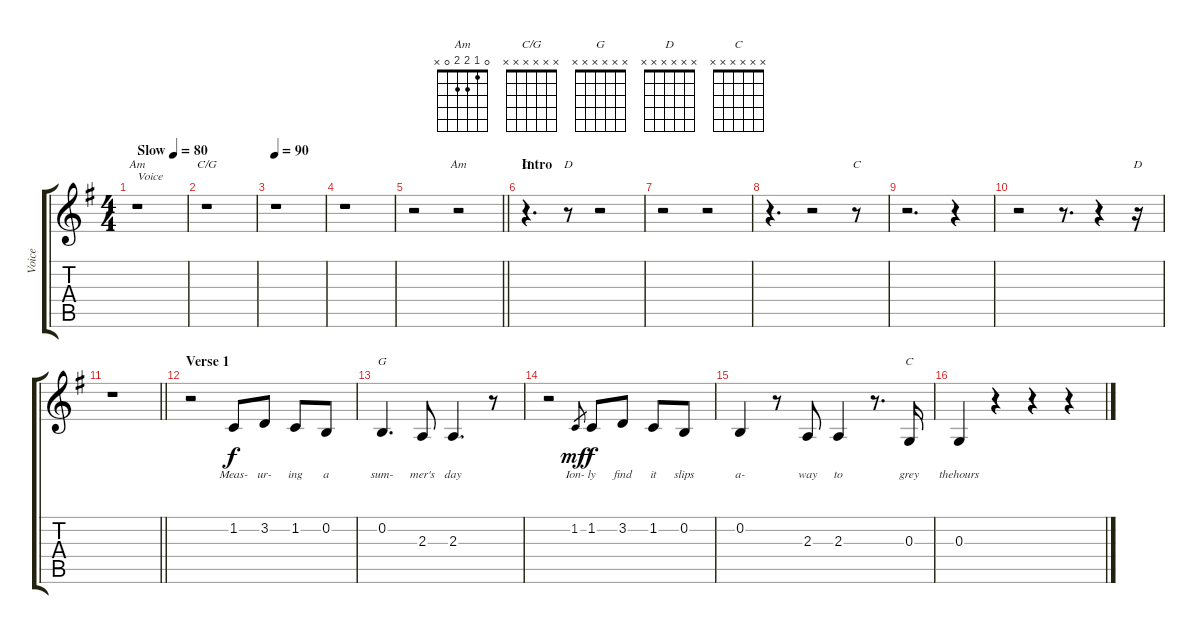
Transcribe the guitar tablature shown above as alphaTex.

\track ("Voice" "Voice") {instrument clarinet}
\staff {score tabs}
\tuning (E4 B3 G3 D3 A2 E2) {hide}
\chord ("Am" x x x x x x)
\chord ("C/G" x x x x x x)
\chord ("Am" 0 1 2 2 0 x)
\chord ("G" 3 0 0 0 2 3)
\chord ("D" 2 3 2 0 x x) {barre 2}
\chord ("C" 0 1 0 2 3 x)
\chord ("D" x x x x x x)
\chord ("G" x x x x x x)
\chord ("C" x x x x x x)
\ts (4 4)
\tempo (80 "Slow")
\clef g2
\ks g
r.1{ch "Am" txt "Voice" dy f instrument clarinet} |
r.1{ch "C/G"} |
\tempo 90
r.1 |
r.1 |
\barLineRight lightlight
r.2 r.2{ch "Am"} |
\section ("" "Intro")
r.4{d ch "G"} r.8{ch "D"} r.2 |
r.2 r.2 |
r.4{d} r.2 r.8{ch "C"} |
r.2{d} r.4 |
r.2 r.8{d} r.4 r.16{ch "D"} |
\barLineRight lightlight
r.1 |
\section ("" "Verse 1")
r.2 1.2.8{lyrics (0 "Meas-") lyrics (1 "") lyrics (2 "") lyrics (3 "") lyrics (4 "")} 3.2.8{lyrics (0 "ur-") lyrics (1 "") lyrics (2 "") lyrics (3 "") lyrics (4 "")} 1.2.8{lyrics (0 "ing") lyrics (1 "") lyrics (2 "") lyrics (3 "") lyrics (4 "")} 0.2.8{lyrics (0 "a") lyrics (1 "") lyrics (2 "") lyrics (3 "") lyrics (4 "")} |
0.2.4{d ch "G" lyrics (0 "sum-") lyrics (1 "") lyrics (2 "") lyrics (3 "") lyrics (4 "")} 2.3.8{lyrics (0 "mer's") lyrics (1 "") lyrics (2 "") lyrics (3 "") lyrics (4 "")} 2.3.4{d lyrics (0 "day") lyrics (1 "") lyrics (2 "") lyrics (3 "") lyrics (4 "")} r.8 |
r.2 1.2.8{lyrics (0 "Ion-") lyrics (1 "") lyrics (2 "") lyrics (3 "") lyrics (4 "") gr dy mf} 1.2.8{lyrics (0 "ly") lyrics (1 "") lyrics (2 "") lyrics (3 "") lyrics (4 "") dy f} 3.2.8{lyrics (0 "find") lyrics (1 "") lyrics (2 "") lyrics (3 "") lyrics (4 "")} 1.2.8{lyrics (0 "it") lyrics (1 "") lyrics (2 "") lyrics (3 "") lyrics (4 "")} 0.2.8{lyrics (0 "slips") lyrics (1 "") lyrics (2 "") lyrics (3 "") lyrics (4 "")} |
0.2.4{lyrics (0 "a-") lyrics (1 "") lyrics (2 "") lyrics (3 "") lyrics (4 "")} r.8 2.3.8{lyrics (0 "way") lyrics (1 "") lyrics (2 "") lyrics (3 "") lyrics (4 "")} 2.3.4{lyrics (0 "to") lyrics (1 "") lyrics (2 "") lyrics (3 "") lyrics (4 "")} r.8{d} 0.3.16{ch "C" lyrics (0 "grey") lyrics (1 "") lyrics (2 "") lyrics (3 "") lyrics (4 "")} |
0.3.4{lyrics (0 "thehours") lyrics (1 "") lyrics (2 "") lyrics (3 "") lyrics (4 "")} r.4 r.4 r.4
